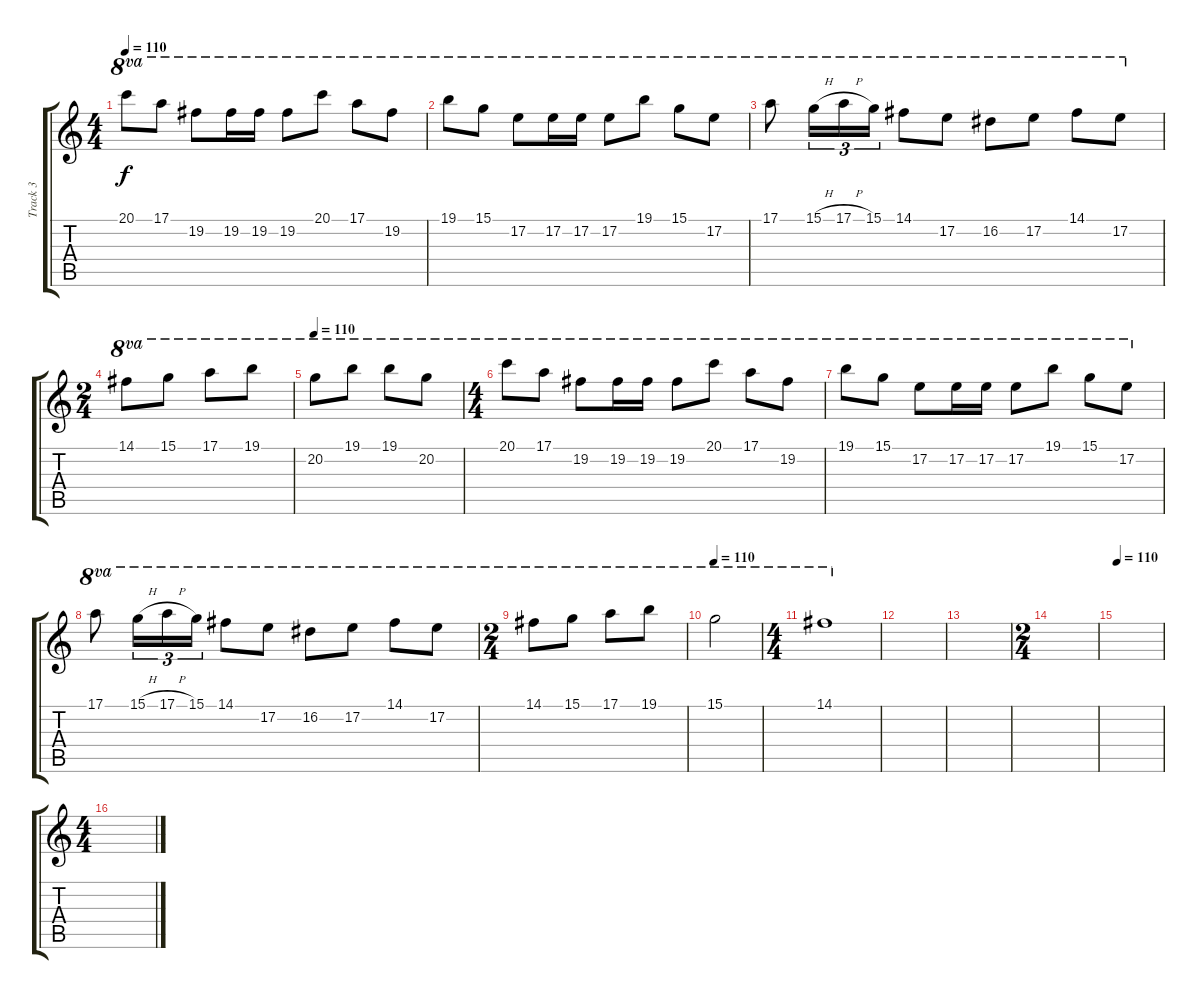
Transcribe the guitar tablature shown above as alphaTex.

\track ("Track 3" "Track 3") {instrument distortionguitar}
\staff {score tabs}
\tuning (E4 B3 G3 D3 A2 E2) {hide}
\ts (4 4)
\tempo 110
\clef g2
\ks c
20.1.8{ot 8va dy f} 17.1.8{ot 8va} 19.2.8{ot 8va} 19.2.16{ot 8va} 19.2.16{ot 8va} 19.2.8{ot 8va} 20.1.8{ot 8va} 17.1.8{ot 8va} 19.2.8{ot 8va} |
19.1.8{ot 8va} 15.1.8{ot 8va} 17.2.8{ot 8va} 17.2.16{ot 8va} 17.2.16{ot 8va} 17.2.8{ot 8va} 19.1.8{ot 8va} 15.1.8{ot 8va} 17.2.8{ot 8va} |
17.1.8{ot 8va} 15.1{h}.16{tu (3 2) ot 8va} 17.1{h}.16{tu (3 2) ot 8va} 15.1.16{tu (3 2) ot 8va} 14.1.8{ot 8va} 17.2.8{ot 8va} 16.2.8{ot 8va} 17.2.8{ot 8va} 14.1.8{ot 8va} 17.2.8{ot 8va} |
\ts (2 4)
14.1.8{ot 8va} 15.1.8{ot 8va} 17.1.8{ot 8va} 19.1.8{ot 8va} |
\tempo 110
20.2.8{ot 8va} 19.1.8{ot 8va} 19.1.8{ot 8va} 20.2.8{ot 8va} |
\ts (4 4)
20.1.8{ot 8va} 17.1.8{ot 8va} 19.2.8{ot 8va} 19.2.16{ot 8va} 19.2.16{ot 8va} 19.2.8{ot 8va} 20.1.8{ot 8va} 17.1.8{ot 8va} 19.2.8{ot 8va} |
19.1.8{ot 8va} 15.1.8{ot 8va} 17.2.8{ot 8va} 17.2.16{ot 8va} 17.2.16{ot 8va} 17.2.8{ot 8va} 19.1.8{ot 8va} 15.1.8{ot 8va} 17.2.8{ot 8va} |
17.1.8{ot 8va} 15.1{h}.16{tu (3 2) ot 8va} 17.1{h}.16{tu (3 2) ot 8va} 15.1.16{tu (3 2) ot 8va} 14.1.8{ot 8va} 17.2.8{ot 8va} 16.2.8{ot 8va} 17.2.8{ot 8va} 14.1.8{ot 8va} 17.2.8{ot 8va} |
\ts (2 4)
14.1.8{ot 8va} 15.1.8{ot 8va} 17.1.8{ot 8va} 19.1.8{ot 8va} |
\tempo 110
15.1.2{ot 8va} |
\ts (4 4)
14.1.1{ot 8va} |
|
|
\ts (2 4)
|
\tempo 110
|
\ts (4 4)
